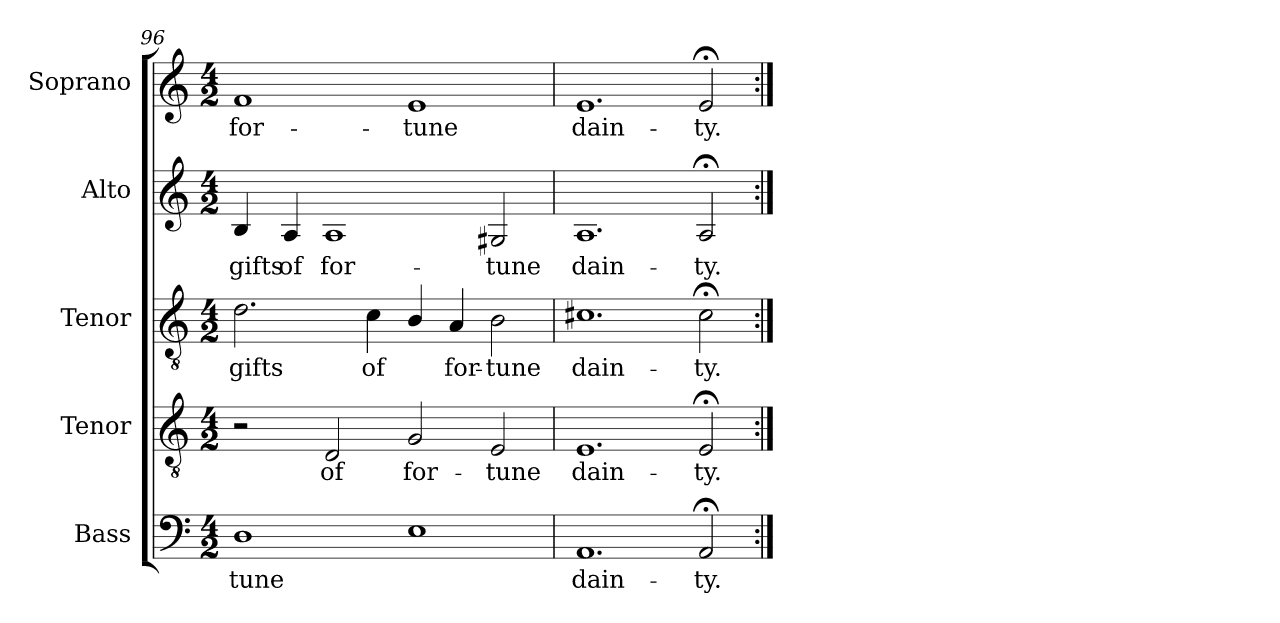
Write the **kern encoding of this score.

**kern	**text	**kern	**text	**kern	**text	**kern	**text	**kern	**text
*part5	*part5	*part4	*part4	*part3	*part3	*part2	*part2	*part1	*part1
*staff5	*staff5	*staff4	*staff4	*staff3	*staff3	*staff2	*staff2	*staff1	*staff1
*I"Bass	*	*I"Tenor	*	*I"Tenor	*	*I"Alto	*	*I"Soprano	*
*I'B.	*	*I'T.	*	*I'T.	*	*I'A.	*	*I'S.	*
*clefF4	*	*clefGv2	*	*clefGv2	*	*clefG2	*	*clefG2	*
*	*	*ITrd7c12	*	*ITrd7c12	*	*	*	*	*
*k[]	*	*k[]	*	*k[]	*	*k[]	*	*k[]	*
*C:	*	*C:	*	*C:	*	*C:	*	*C:	*
*M4/2	*	*M4/2	*	*M4/2	*	*M4/2	*	*M4/2	*
=96	=96	=96	=96	=96	=96	=96	=96	=96	=96
!	!LO:LY:b:color=#000000	!	!	!	!	!	!	!	!
!	!	!	!	!	!LO:LY:b:color=#000000	!	!	!	!
!	!	!	!	!	!	!	!LO:LY:b:color=#000000	!	!
!	!	!	!	!	!	!	!	!	!LO:LY:b:color=#000000
1Di	-tune	2r	.	2.Di\	gifts	4Bi/	gifts	1fi	for-
!	!	!	!	!	!	!	!LO:LY:b:color=#000000	!	!
.	.	.	.	.	.	4Ai/	of	.	.
!	!	!	!LO:LY:b:color=#000000	!	!	!	!	!	!
!	!	!	!	!	!	!	!LO:LY:b:color=#000000	!	!
.	.	2DDi/	of	.	.	1Ai	for-	.	.
!	!	!	!	!	!LO:LY:b:color=#000000	!	!	!	!
.	.	.	.	4Ci\	of	.	.	.	.
!	!	!	!LO:LY:b:color=#000000	!	!	!	!	!	!
!	!	!	!	!	!	!	!	!	!LO:LY:b:color=#000000
1Ei	.	2GGi/	for-	4BBi/	.	.	.	1ei	-tune
!	!	!	!	!	!LO:LY:b:color=#000000	!	!	!	!
.	.	.	.	4AAi/	for-	.	.	.	.
!	!	!	!LO:LY:b:color=#000000	!	!	!	!	!	!
!	!	!	!	!	!LO:LY:b:color=#000000	!	!	!	!
!	!	!	!	!	!	!	!LO:LY:b:color=#000000	!	!
.	.	2EEi/	-tune	2BBi\	-tune	2G#Xi/	-tune	.	.
=97	=97	=97	=97	=97	=97	=97	=97	=97	=97
!	!LO:LY:b:color=#000000	!	!	!	!	!	!	!	!
!	!	!	!LO:LY:b:color=#000000	!	!	!	!	!	!
!	!	!	!	!	!LO:LY:b:color=#000000	!	!	!	!
!	!	!	!	!	!	!	!LO:LY:b:color=#000000	!	!
!	!	!	!	!	!	!	!	!	!LO:LY:b:color=#000000
1.AAi	dain-	1.EEi	dain-	1.C#Xi	dain-	1.Ai	dain-	1.ei	dain-
!	!LO:LY:b:color=#000000	!	!	!	!	!	!	!	!
!	!	!	!LO:LY:b:color=#000000	!	!	!	!	!	!
!	!	!	!	!	!LO:LY:b:color=#000000	!	!	!	!
!	!	!	!	!	!	!	!LO:LY:b:color=#000000	!	!
!	!	!	!	!	!	!	!	!	!LO:LY:b:color=#000000
2AA;i/	-ty.	2EE;i/	-ty.	2C#;i\	-ty.	2A;i/	-ty.	2e;i/	-ty.
=:|!	=:|!	=:|!	=:|!	=:|!	=:|!	=:|!	=:|!	=:|!	=:|!
*-	*-	*-	*-	*-	*-	*-	*-	*-	*-
